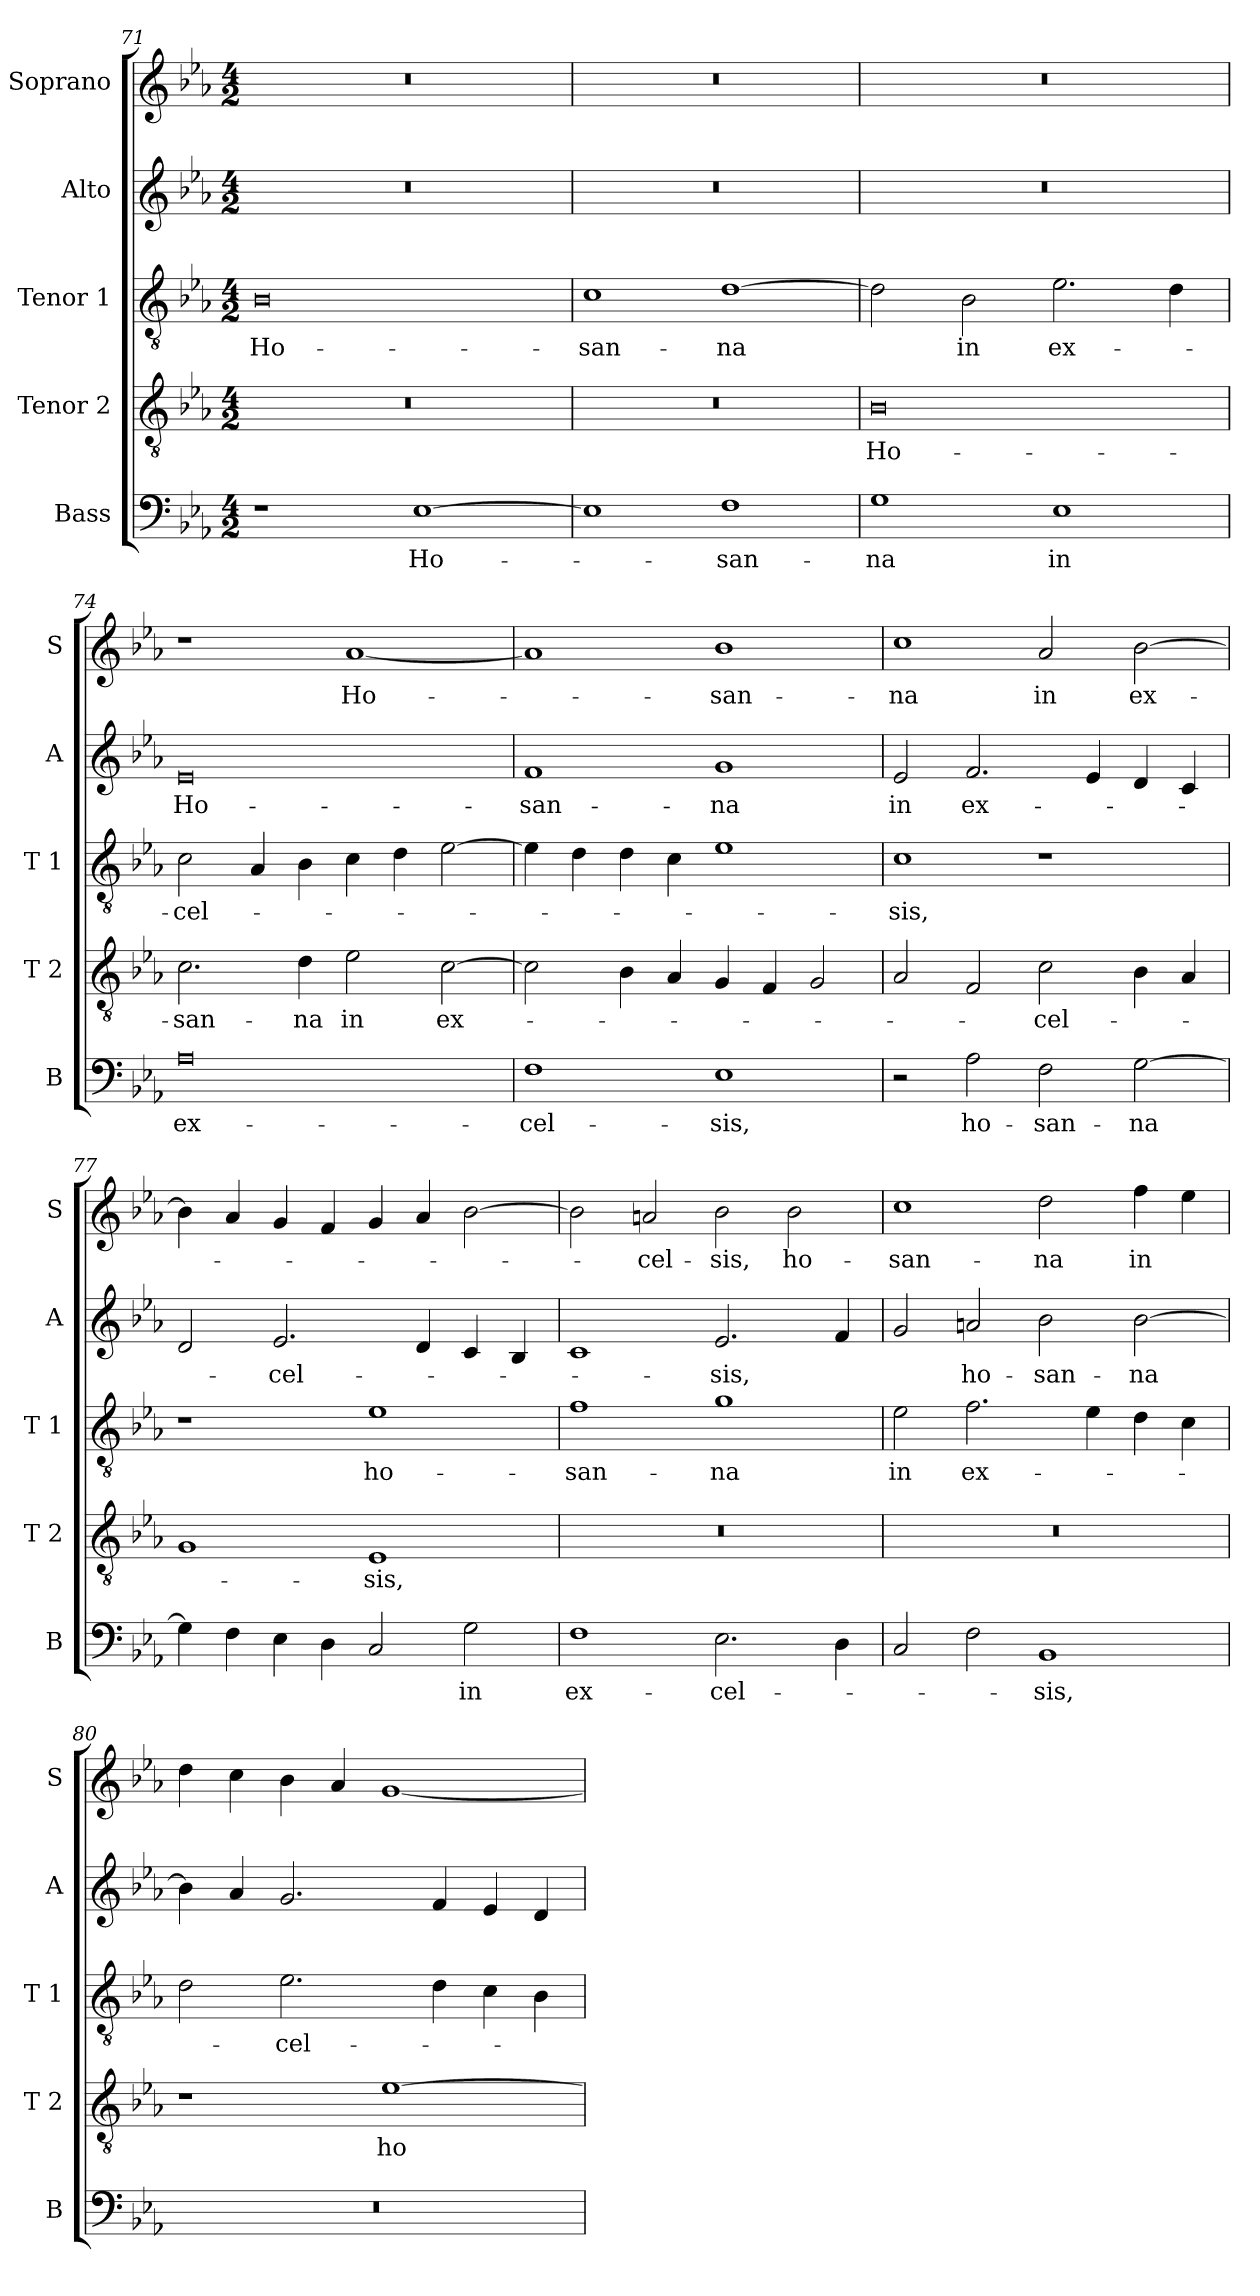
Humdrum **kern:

**kern	**text	**kern	**text	**kern	**text	**kern	**text	**kern	**text
*part5	*part5	*part4	*part4	*part3	*part3	*part2	*part2	*part1	*part1
*staff5	*staff5	*staff4	*staff4	*staff3	*staff3	*staff2	*staff2	*staff1	*staff1
*I"Bass	*	*I"Tenor 2	*	*I"Tenor 1	*	*I"Alto	*	*I"Soprano	*
*I'B	*	*I'T 2	*	*I'T 1	*	*I'A	*	*I'S	*
*clefF4	*	*clefGv2	*	*clefGv2	*	*clefG2	*	*clefG2	*
*k[b-e-a-]	*	*k[b-e-a-]	*	*k[b-e-a-]	*	*k[b-e-a-]	*	*k[b-e-a-]	*
*E-:	*	*E-:	*	*E-:	*	*E-:	*	*E-:	*
*M4/2	*	*M4/2	*	*M4/2	*	*M4/2	*	*M4/2	*
=71	=71	=71	=71	=71	=71	=71	=71	=71	=71
!	!	!	!	!	!LO:LY:b	!	!	!	!
*	*	*	*	*	*	*	*	*^	*
1r	.	0r	.	0B-	Ho-	0r	.	0r	16ryy	.
.	.	.	.	.	.	.	.	.	1ryy	.
!	!LO:LY:b	!	!	!	!	!	!	!	!	!
[1E-	Ho-	.	.	.	.	.	.	.	.	.
.	.	.	.	.	.	.	.	.	2...ryy	.
=72	=72	=72	=72	=72	=72	=72	=72	=72	=72	=72
!	!	!	!	!	!LO:LY:b	!	!	!	!	!
*	*	*	*	*	*	*	*	*v	*v	*
1E-]	.	0r	.	1c	-san-	0r	.	0r	.
!	!LO:LY:b	!	!	!	!LO:LY:b	!	!	!	!
1F	-san-	.	.	[1d	-na	.	.	.	.
!!LO:LB:g=z
=73	=73	=73	=73	=73	=73	=73	=73	=73	=73
!	!LO:LY:b	!	!LO:LY:b	!	!	!	!	!	!
1G	-na	0B-	Ho-	2d\]	.	0r	.	0r	.
!	!	!	!	!	!LO:LY:b	!	!	!	!
.	.	.	.	2B-\	in	.	.	.	.
!	!LO:LY:b	!	!	!	!LO:LY:b	!	!	!	!
1E-	in	.	.	2.e-\	ex-	.	.	.	.
.	.	.	.	4d\	.	.	.	.	.
=74	=74	=74	=74	=74	=74	=74	=74	=74	=74
!	!LO:LY:b	!	!LO:LY:b	!	!LO:LY:b	!	!LO:LY:b	!	!
0A-	ex-	2.c\	-san-	2c\	-cel-	0e-	Ho-	1r	.
.	.	.	.	4A-/	.	.	.	.	.
!	!	!	!LO:LY:b	!	!	!	!	!	!
.	.	4d\	-na	4B-\	.	.	.	.	.
!	!	!	!LO:LY:b	!	!	!	!	!	!LO:LY:b
.	.	2e-\	in	4c\	.	.	.	[1a-	Ho-
.	.	.	.	4d\	.	.	.	.	.
!	!	!	!LO:LY:b	!	!	!	!	!	!
.	.	[2c\	ex-	[2e-\	.	.	.	.	.
=75	=75	=75	=75	=75	=75	=75	=75	=75	=75
!	!LO:LY:b	!	!	!	!	!	!LO:LY:b	!	!
1F	-cel-	2c\]	.	4e-\]	.	1f	-san-	1a-]	.
.	.	.	.	4d\	.	.	.	.	.
.	.	4B-\	.	4d\	.	.	.	.	.
.	.	4A-/	.	4c\	.	.	.	.	.
!	!LO:LY:b	!	!	!	!	!	!LO:LY:b	!	!LO:LY:b
1E-	-sis,	4G/	.	1e-	.	1g	-na	1b-	-san-
.	.	4F/	.	.	.	.	.	.	.
.	.	2G/	.	.	.	.	.	.	.
=76	=76	=76	=76	=76	=76	=76	=76	=76	=76
!	!	!	!	!	!LO:LY:b	!	!LO:LY:b	!	!LO:LY:b
2r	.	2A-/	.	1c	-sis,	2e-/	in	1cc	-na
!	!LO:LY:b	!	!	!	!	!	!LO:LY:b	!	!
2A-\	ho-	2F/	.	.	.	2.f/	ex-	.	.
!	!LO:LY:b	!	!LO:LY:b	!	!	!	!	!	!LO:LY:b
2F\	-san-	2c\	-cel-	1r	.	.	.	2a-/	in
.	.	.	.	.	.	4e-/	.	.	.
!	!LO:LY:b	!	!	!	!	!	!	!	!LO:LY:b
[2G\	-na	4B-\	.	.	.	4d/	.	[2b-\	ex-
.	.	4A-/	.	.	.	4c/	.	.	.
=77	=77	=77	=77	=77	=77	=77	=77	=77	=77
4G\]	.	1G	.	1r	.	2d/	.	4b-\]	.
4F\	.	.	.	.	.	.	.	4a-/	.
!	!	!	!	!	!	!	!LO:LY:b	!	!
4E-\	.	.	.	.	.	2.e-/	-cel-	4g/	.
4D\	.	.	.	.	.	.	.	4f/	.
!	!	!	!LO:LY:b	!	!LO:LY:b	!	!	!	!
2C/	.	1E-	-sis,	1e-	ho-	.	.	4g/	.
.	.	.	.	.	.	4d/	.	4a-/	.
!	!LO:LY:b	!	!	!	!	!	!	!	!
2G\	in	.	.	.	.	4c/	.	[2b-\	.
.	.	.	.	.	.	4B-/	.	.	.
=78	=78	=78	=78	=78	=78	=78	=78	=78	=78
!	!LO:LY:b	!	!	!	!LO:LY:b	!	!	!	!
1F	ex-	0r	.	1f	-san-	1c	.	2b-\]	.
!	!	!	!	!	!	!	!	!	!LO:LY:b
.	.	.	.	.	.	.	.	2an/	-cel-
!	!LO:LY:b	!	!	!	!LO:LY:b	!	!LO:LY:b	!	!LO:LY:b
2.E-\	-cel-	.	.	1g	-na	2.e-/	-sis,	2b-\	-sis,
!	!	!	!	!	!	!	!	!	!LO:LY:b
.	.	.	.	.	.	.	.	2b-\	ho-
4D\	.	.	.	.	.	4f/	.	.	.
!!LO:LB:g=z
=79	=79	=79	=79	=79	=79	=79	=79	=79	=79
!	!	!	!	!	!LO:LY:b	!	!	!	!LO:LY:b
2C/	.	0r	.	2e-\	in	2g/	.	1cc	-san-
!	!	!	!	!	!LO:LY:b	!	!LO:LY:b	!	!
2F\	.	.	.	2.f\	ex-	2an/	ho-	.	.
!	!LO:LY:b	!	!	!	!	!	!LO:LY:b	!	!LO:LY:b
1BB-	-sis,	.	.	.	.	2b-\	-san-	2dd\	-na
.	.	.	.	4e-\	.	.	.	.	.
!	!	!	!	!	!	!	!LO:LY:b	!	!LO:LY:b
.	.	.	.	4d\	.	[2b-\	-na	4ff\	in
.	.	.	.	4c\	.	.	.	4ee-\	.
=80	=80	=80	=80	=80	=80	=80	=80	=80	=80
0r	.	1r	.	2d\	.	4b-\]	.	4dd\	.
.	.	.	.	.	.	4a-/	.	4cc\	.
!	!	!	!	!	!LO:LY:b	!	!	!	!
.	.	.	.	2.e-\	-cel-	2.g/	.	4b-\	.
.	.	.	.	.	.	.	.	4a-/	.
!	!	!	!LO:LY:b	!	!	!	!	!	!
.	.	[1e-	ho-	.	.	.	.	[1g	.
.	.	.	.	4d\	.	4f/	.	.	.
.	.	.	.	4c\	.	4e-/	.	.	.
.	.	.	.	4B-\	.	4d/	.	.	.
=	=	=	=	=	=	=	=	=	=
*-	*-	*-	*-	*-	*-	*-	*-	*-	*-
